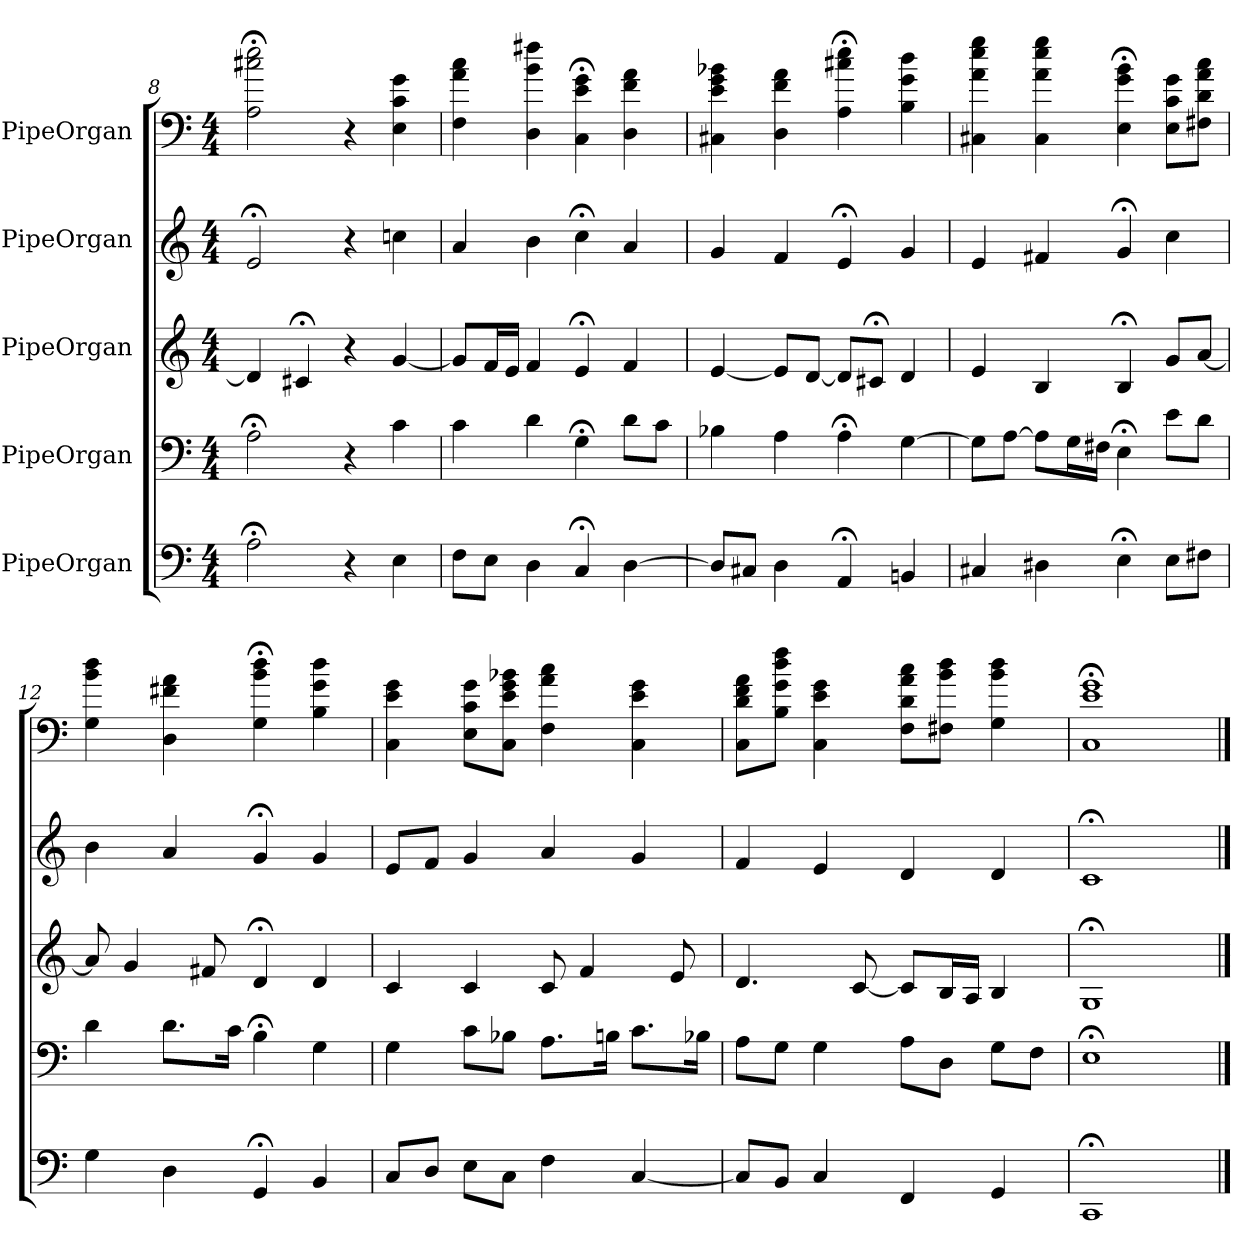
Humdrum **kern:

**kern	**kern	**kern	**kern	**kern
*part5	*part4	*part3	*part2	*part1
*staff5	*staff4	*staff3	*staff2	*staff1
*I"PipeOrgan	*I"PipeOrgan	*I"PipeOrgan	*I"PipeOrgan	*I"PipeOrgan
*k[]	*k[]	*k[]	*k[]	*k[]
*C:	*C:	*C:	*C:	*C:
*M4/4	*M4/4	*M4/4	*M4/4	*M4/4
=8	=8	=8	=8	=8
2A;<	2A;<	4d]	2e;<	2A;< 2cc#X;< 2ee;<
.	.	4c#X;<	.	.
4r	4r	4r	4r	4r
4E	4c	[4g	4ccn	4E 4c 4g
=9	=9	=9	=9	=9
8FL	4c	8gL]	4a	4F 4a 4cc
8EJ	.	16fL	.	.
.	.	16eJJ	.	.
4D	4d	4f	4b	4D 4b 4ff#X
4C;<	4G;<	4e;<	4cc;<	4C;< 4e;< 4g;<
[4D	8dL	4f	4a	4D 4f 4a
.	8cJ	.	.	.
=10	=10	=10	=10	=10
8DL]	4B-X	[4e	4g	4C#X 4e 4g 4b-X
8C#XJ	.	.	.	.
4D	4A	8eL]	4f	4D 4f 4a
.	.	[8dJ	.	.
4AA;<	4A;<	8dL]	4e;<	4A;< 4cc#X;< 4ee;<
.	.	8c#X;<J	.	.
4BBn	[4G	4d	4g	4B 4g 4dd
=11	=11	=11	=11	=11
4C#X	8GL]	4e	4e	4C#X 4a 4ee 4gg
.	[8AJ	.	.	.
4D#X	8AL]	4B	4f#X	4C# 4a 4ee 4gg
.	16GL	.	.	.
.	16F#XJJ	.	.	.
4E;<	4E;<	4B;<	4g;<	4E;< 4g;< 4b;<
8EL	8eL	8gL	4cc	8E 8c 8gL
8F#XJ	8dJ	[8aJ	.	8F#X 8d 8a 8ccJ
=12	=12	=12	=12	=12
4G	4d	8a]	4b	4G 4b 4dd
.	.	4g	.	.
4D	8.dL	.	4a	4D 4f#X 4a
.	.	8f#X	.	.
.	16cJk	.	.	.
4GG;<	4B;<	4d;<	4g;<	4G;< 4b;< 4dd;<
4BB	4G	4d	4g	4B 4g 4dd
=13	=13	=13	=13	=13
8CL	4G	4c	8eL	4C 4e 4g
8DJ	.	.	8fJ	.
8EL	8cL	4c	4g	8E 8c 8gL
8CJ	8B-XJ	.	.	8C 8e 8g 8b-XJ
4F	8.AL	8c	4a	4F 4a 4cc
.	.	4f	.	.
.	16BnJk	.	.	.
[4C	8.cL	.	4g	4C 4e 4g
.	.	8e	.	.
.	16B-XJk	.	.	.
=14	=14	=14	=14	=14
8CL]	8AL	4.d	4f	8C 8d 8f 8aL
8BBJ	8GJ	.	.	8B 8g 8dd 8ffJ
4C	4G	.	4e	4C 4e 4g
.	.	[8c	.	.
4FF	8AL	8cL]	4d	8F 8d 8a 8ccL
.	8DJ	16BL	.	8F#X 8b 8ddJ
.	.	16AJJ	.	.
4GG	8GL	4B	4d	4G 4b 4dd
.	8FJ	.	.	.
=15	=15	=15	=15	=15
1CC;<	1E;<	1G;<	1c;<	1C;< 1e;< 1g;<
==	==	==	==	==
*-	*-	*-	*-	*-
